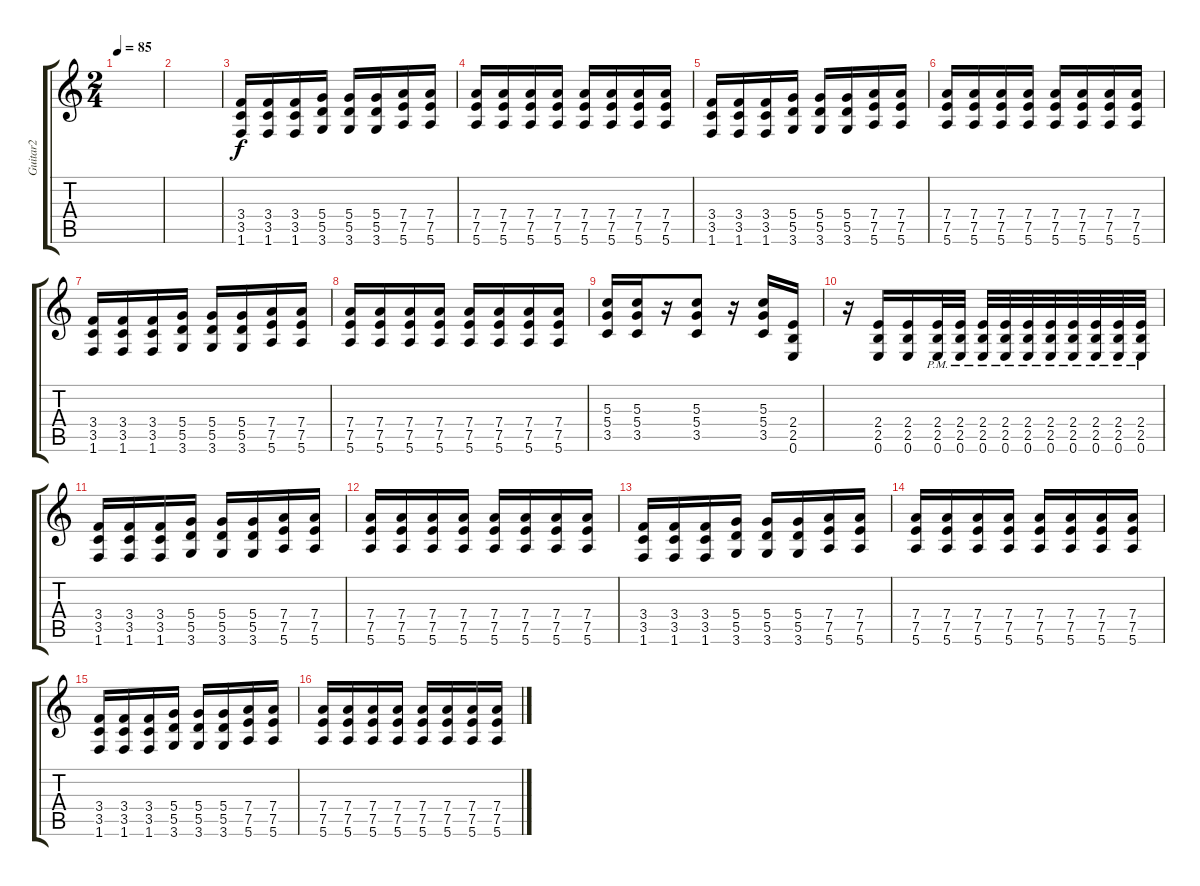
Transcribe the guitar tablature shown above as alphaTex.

\track ("Guitar2" "Guitar2") {instrument distortionguitar}
\staff {score tabs}
\tuning (E4 B3 G3 D3 A2 E2) {hide}
\ts (2 4)
\tempo 85
\clef g2
\ks c
|
|
(3.4 3.5 1.6).16 (3.4 3.5 1.6).16 (3.4 3.5 1.6).16 (5.4 5.5 3.6).16 (5.4 5.5 3.6).16 (5.4 5.5 3.6).16 (7.4 7.5 5.6).16 (7.4 7.5 5.6).16 |
(7.4 7.5 5.6).16 (7.4 7.5 5.6).16 (7.4 7.5 5.6).16 (7.4 7.5 5.6).16 (7.4 7.5 5.6).16 (7.4 7.5 5.6).16 (7.4 7.5 5.6).16 (7.4 7.5 5.6).16 |
(3.4 3.5 1.6).16 (3.4 3.5 1.6).16 (3.4 3.5 1.6).16 (5.4 5.5 3.6).16 (5.4 5.5 3.6).16 (5.4 5.5 3.6).16 (7.4 7.5 5.6).16 (7.4 7.5 5.6).16 |
(7.4 7.5 5.6).16 (7.4 7.5 5.6).16 (7.4 7.5 5.6).16 (7.4 7.5 5.6).16 (7.4 7.5 5.6).16 (7.4 7.5 5.6).16 (7.4 7.5 5.6).16 (7.4 7.5 5.6).16 |
(3.4 3.5 1.6).16 (3.4 3.5 1.6).16 (3.4 3.5 1.6).16 (5.4 5.5 3.6).16 (5.4 5.5 3.6).16 (5.4 5.5 3.6).16 (7.4 7.5 5.6).16 (7.4 7.5 5.6).16 |
(7.4 7.5 5.6).16 (7.4 7.5 5.6).16 (7.4 7.5 5.6).16 (7.4 7.5 5.6).16 (7.4 7.5 5.6).16 (7.4 7.5 5.6).16 (7.4 7.5 5.6).16 (7.4 7.5 5.6).16 |
(5.3 5.4 3.5).16 (5.3 5.4 3.5).16 r.16 (5.3 5.4 3.5).8 r.16 (5.3 5.4 3.5).16 (2.4 2.5 0.6).16 |
r.16 (2.4 2.5 0.6).16 (2.4 2.5 0.6).16 (2.4{pm} 2.5{pm} 0.6{pm}).32 (2.4{pm} 2.5{pm} 0.6{pm}).32 (2.4{pm} 2.5{pm} 0.6{pm}).32 (2.4{pm} 2.5{pm} 0.6{pm}).32 (2.4{pm} 2.5{pm} 0.6{pm}).32 (2.4{pm} 2.5{pm} 0.6{pm}).32 (2.4{pm} 2.5{pm} 0.6{pm}).32 (2.4{pm} 2.5{pm} 0.6{pm}).32 (2.4{pm} 2.5{pm} 0.6{pm}).32 (2.4{pm} 2.5{pm} 0.6{pm}).32 |
(3.4 3.5 1.6).16 (3.4 3.5 1.6).16 (3.4 3.5 1.6).16 (5.4 5.5 3.6).16 (5.4 5.5 3.6).16 (5.4 5.5 3.6).16 (7.4 7.5 5.6).16 (7.4 7.5 5.6).16 |
(7.4 7.5 5.6).16 (7.4 7.5 5.6).16 (7.4 7.5 5.6).16 (7.4 7.5 5.6).16 (7.4 7.5 5.6).16 (7.4 7.5 5.6).16 (7.4 7.5 5.6).16 (7.4 7.5 5.6).16 |
(3.4 3.5 1.6).16 (3.4 3.5 1.6).16 (3.4 3.5 1.6).16 (5.4 5.5 3.6).16 (5.4 5.5 3.6).16 (5.4 5.5 3.6).16 (7.4 7.5 5.6).16 (7.4 7.5 5.6).16 |
(7.4 7.5 5.6).16 (7.4 7.5 5.6).16 (7.4 7.5 5.6).16 (7.4 7.5 5.6).16 (7.4 7.5 5.6).16 (7.4 7.5 5.6).16 (7.4 7.5 5.6).16 (7.4 7.5 5.6).16 |
(3.4 3.5 1.6).16 (3.4 3.5 1.6).16 (3.4 3.5 1.6).16 (5.4 5.5 3.6).16 (5.4 5.5 3.6).16 (5.4 5.5 3.6).16 (7.4 7.5 5.6).16 (7.4 7.5 5.6).16 |
(7.4 7.5 5.6).16 (7.4 7.5 5.6).16 (7.4 7.5 5.6).16 (7.4 7.5 5.6).16 (7.4 7.5 5.6).16 (7.4 7.5 5.6).16 (7.4 7.5 5.6).16 (7.4 7.5 5.6).16
